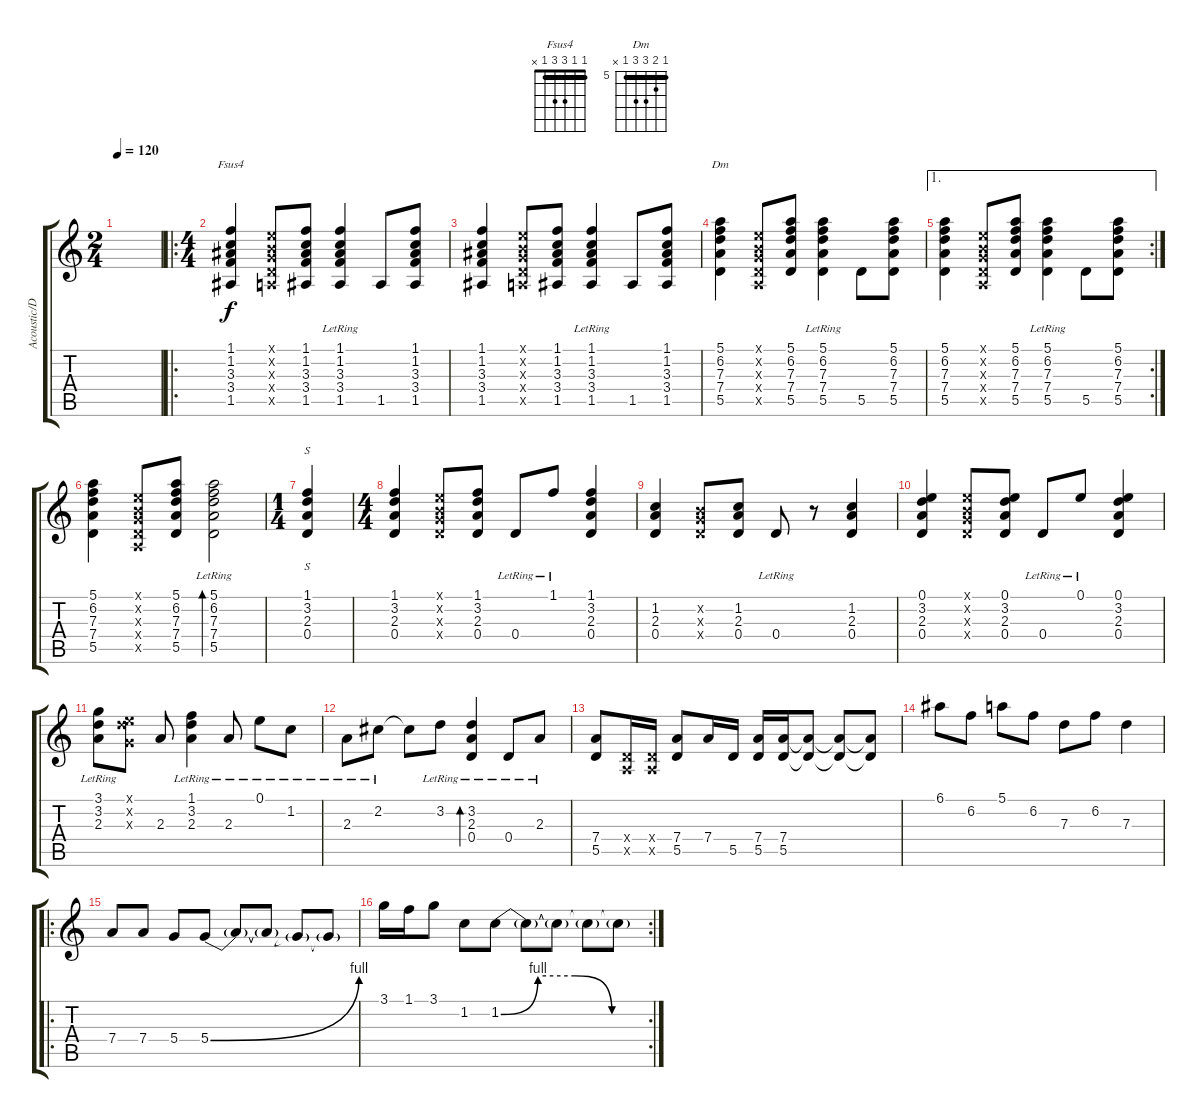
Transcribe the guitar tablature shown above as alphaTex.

\track ("Acoustic/Disto" "Acoustic/D") {instrument acousticguitarsteel}
\staff {score tabs}
\tuning (E4 B3 G3 D3 A2 E2) {hide}
\chord ("Fsus4" 1 1 3 3 1 x) {barre 1}
\chord ("Dm" 5 6 7 7 5 x) {firstfret 5 barre 5}
\ts (2 4)
\tempo 120
\clef g2
\ks c
|
\ro
\ts (4 4)
(1.1 1.2 3.3 3.4 1.5).4{ch "Fsus4"} (0.1{x} 0.2{x} 0.3{x} 0.4{x} 0.5{x}).8 (1.1 1.2 3.3 3.4 1.5).8 (1.1{lr} 1.2{lr} 3.3{lr} 3.4{lr} 1.5{lr}).4 1.5.8 (1.1 1.2 3.3 3.4 1.5).8 |
(1.1 1.2 3.3 3.4 1.5).4 (0.1{x} 0.2{x} 0.3{x} 0.4{x} 0.5{x}).8 (1.1 1.2 3.3 3.4 1.5).8 (1.1{lr} 1.2{lr} 3.3{lr} 3.4{lr} 1.5{lr}).4 1.5.8 (1.1 1.2 3.3 3.4 1.5).8 |
(5.1 6.2 7.3 7.4 5.5).4{ch "Dm"} (0.1{x} 0.2{x} 0.3{x} 0.4{x} 0.5{x}).8 (5.1 6.2 7.3 7.4 5.5).8 (5.1{lr} 6.2{lr} 7.3{lr} 7.4{lr} 5.5{lr}).4 5.5.8 (5.1 6.2 7.3 7.4 5.5).8 |
\ae 1
\rc 2
(5.1 6.2 7.3 7.4 5.5).4 (0.1{x} 0.2{x} 0.3{x} 0.4{x} 0.5{x}).8 (5.1 6.2 7.3 7.4 5.5).8 (5.1{lr} 6.2{lr} 7.3{lr} 7.4{lr} 5.5{lr}).4 5.5.8 (5.1 6.2 7.3 7.4 5.5).8 |
(5.1 6.2 7.3 7.4 5.5).4 (0.1{x} 0.2{x} 0.3{x} 0.4{x} 0.5{x}).8 (5.1 6.2 7.3 7.4 5.5).8 (5.1{lr} 6.2{lr} 7.3{lr} 7.4{lr} 5.5{lr}).2{bd 480} |
\ts (1 4)
(1.1 3.2 2.3 0.4).4{s} |
\ts (4 4)
(1.1 3.2 2.3 0.4).4 (0.1{x} 0.2{x} 0.3{x} 0.4{x}).8 (1.1 3.2 2.3 0.4).8 0.4{lr}.8 1.1{lr}.8 (1.1 3.2 2.3 0.4).4 |
(1.2 2.3 0.4).4 (0.2{x} 0.3{x} 0.4{x}).8 (1.2 2.3 0.4).8 0.4{lr}.8 r.8 (1.2 2.3 0.4).4 |
(0.1 3.2 2.3 0.4).4 (0.1{x} 0.2{x} 0.3{x} 0.4{x}).8 (0.1 3.2 2.3 0.4).8 0.4{lr}.8 0.1{lr}.8 (0.1 3.2 2.3 0.4).4 |
(3.1{lr} 3.2 2.3).8 (0.1{x} 3.2{x} 0.3{x}).8 2.3.8 (1.1{lr} 3.2 2.3).4 2.3{lr}.8 0.1{lr}.8 1.2{lr}.8 |
2.3{lr}.8 2.2{lr}.8 2.2{t}.8 3.2{lr}.8 (3.2{lr} 2.3{lr} 0.4{lr}).4{bd 120} 0.4{lr}.8 2.3{lr}.8 |
(7.4 5.5).8{volume 16 instrument distortionguitar} (0.4{x} 0.5{x}).16 (0.4{x} 0.5{x}).16 (7.4 5.5).8 7.4.16 5.5.16 (7.4 5.5).16 (7.4 5.5).16 (7.4{t} 5.5{t}).8 (7.4{t} 5.5{t}).8 (7.4{t} 5.5{t}).8 |
6.1.8 6.2.8 5.1.8 6.2.8 7.3.8 6.2.8 7.3.4 |
\ro
7.4.8 7.4.8 5.4.8 5.4{be (bend 0 0 60 4)}.8 5.4{t}.8 5.4{t}.8 5.4{t}.8 5.4{t}.8 |
\rc 2
3.1.16 1.1.16 3.1.8 1.2.8 1.2{be (custom 0 0 15 4 30 4 45 0 60 0)}.8 1.2{t}.8 1.2{t}.8 1.2{t}.8 1.2{t}.8
